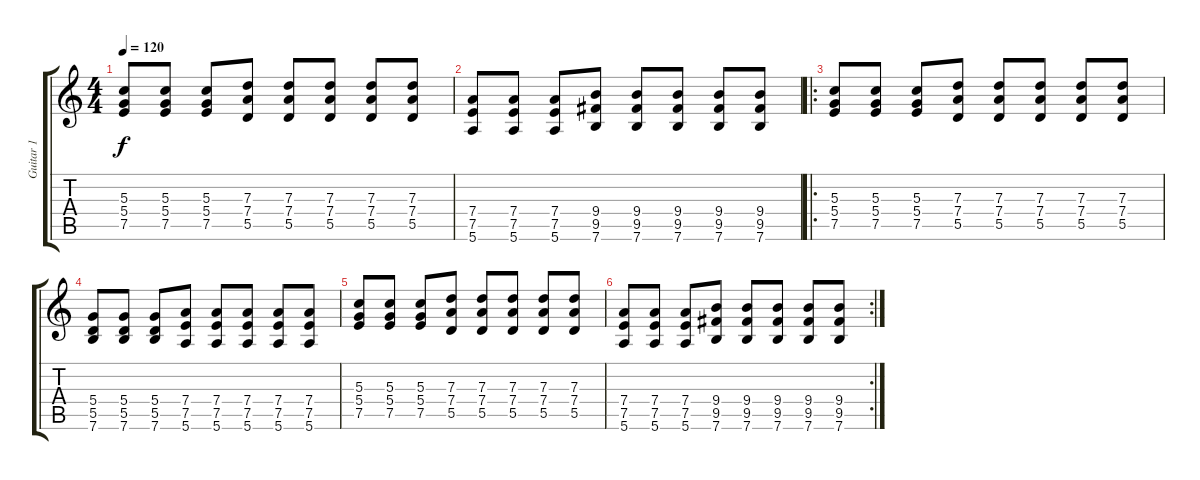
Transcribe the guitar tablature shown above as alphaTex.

\track ("Guitar 1" "Guitar 1") {instrument electricguitarclean}
\staff {score tabs}
\tuning (E4 B3 G3 D3 A2 E2) {hide}
\ts (4 4)
\tempo 120
\clef g2
\ks c
(5.3 5.4 7.5).8{dy f} (5.3 5.4 7.5).8 (5.3 5.4 7.5).8 (7.3 7.4 5.5).8 (7.3 7.4 5.5).8 (7.3 7.4 5.5).8 (7.3 7.4 5.5).8 (7.3 7.4 5.5).8 |
(7.4 7.5 5.6).8 (7.4 7.5 5.6).8 (7.4 7.5 5.6).8 (9.4 9.5 7.6).8 (9.4 9.5 7.6).8 (9.4 9.5 7.6).8 (9.4 9.5 7.6).8 (9.4 9.5 7.6).8 |
\ro
(5.3 5.4 7.5).8 (5.3 5.4 7.5).8 (5.3 5.4 7.5).8 (7.3 7.4 5.5).8 (7.3 7.4 5.5).8 (7.3 7.4 5.5).8 (7.3 7.4 5.5).8 (7.3 7.4 5.5).8 |
(5.4 5.5 7.6).8 (5.4 5.5 7.6).8 (5.4 5.5 7.6).8 (7.4 7.5 5.6).8 (7.4 7.5 5.6).8 (7.4 7.5 5.6).8 (7.4 7.5 5.6).8 (7.4 7.5 5.6).8 |
(5.3 5.4 7.5).8 (5.3 5.4 7.5).8 (5.3 5.4 7.5).8 (7.3 7.4 5.5).8 (7.3 7.4 5.5).8 (7.3 7.4 5.5).8 (7.3 7.4 5.5).8 (7.3 7.4 5.5).8 |
\rc 2
(7.4 7.5 5.6).8 (7.4 7.5 5.6).8 (7.4 7.5 5.6).8 (9.4 9.5 7.6).8 (9.4 9.5 7.6).8 (9.4 9.5 7.6).8 (9.4 9.5 7.6).8 (9.4 9.5 7.6).8
